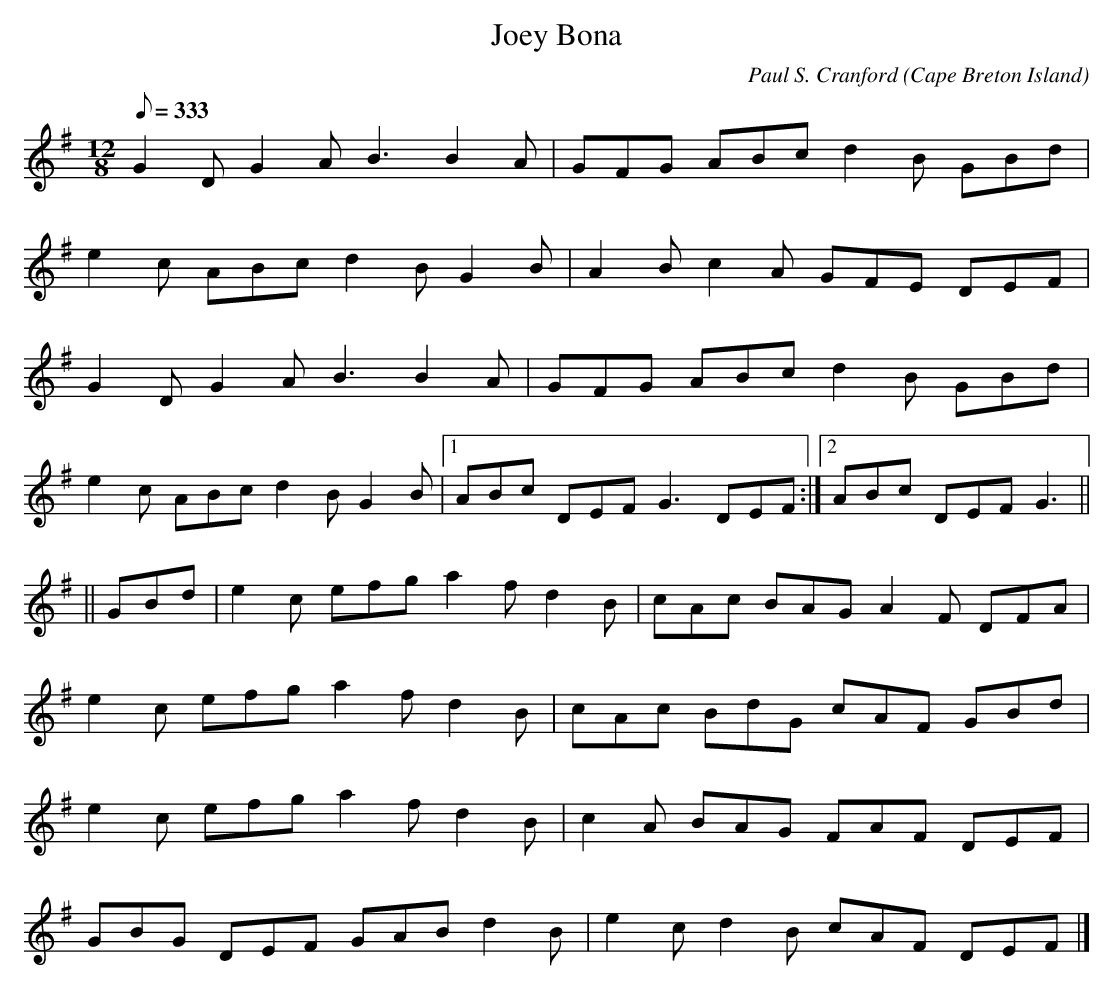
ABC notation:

X:1
T:Joey Bona
C:Paul S. Cranford
O:Cape Breton Island
L:1/8
Q:333
M:12/8
K:G
G2 D G2 A B3 B2 A|GFG ABc d2 B GBd|
e2c ABc d2 B G2 B|A2 B c2 A GFE DEF|
G2 D G2 A B3 B2 A|GFG ABc d2 B GBd|
e2c ABc d2 B G2 B|1ABc DEF G3 DEF:|2ABc DEF G3||
||GBd|e2 c efg a2 fd2 B|cAc BAG A2 F DFA|
e2 c efg a2 f d2 B|cAc  BdG cAF GBd|
e2 c efg a2 fd2 B|c2 A BAG FAF DEF|
GBG DEF GAB d2 B|e2 c d2 B cAF DEF|]
